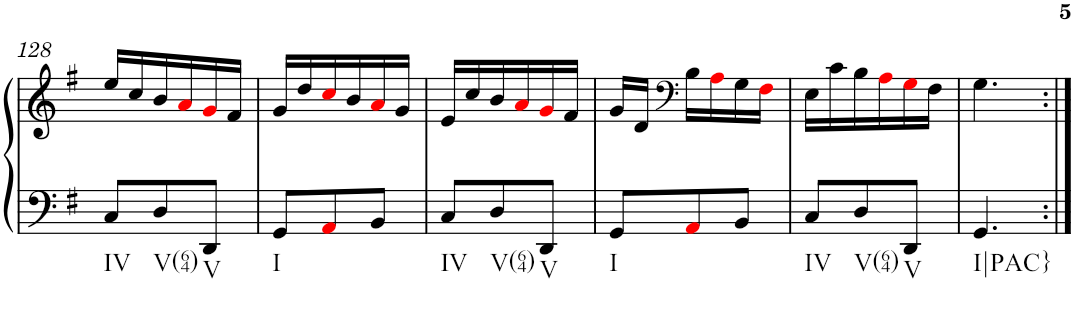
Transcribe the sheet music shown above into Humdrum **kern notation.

**kern	**kern
*part1	*part1
*staff2	*staff1
*I"Piano	*
*I'Pno	*
!!LO:PB:g=z
*clefF4	*clefG2
*k[f#]	*k[f#]
*G:	*G:
*M3/8	*M3/8
=128	=128
!LO:TX:b:t=IV	!
8C/L	16ee/LL
.	16cc/
!LO:TX:b:t=V(64)	!
8D/	16b/
.	16ai/
!LO:TX:b:t=V	!
8DD/J	16gi/
.	16f#/JJ
=129	=129
!LO:TX:b:t=I	!
8GG/L	16g/LL
.	16dd/
8AAi/	16cci/
.	16b/
8BB/J	16ai/
.	16g/JJ
=130	=130
!LO:TX:b:t=IV	!
8C/L	16e/LL
.	16cc/
!LO:TX:b:t=V(64)	!
8D/	16b/
.	16ai/
!LO:TX:b:t=V	!
8DD/J	16gi/
.	16f#/JJ
=131	=131
!LO:TX:b:t=I	!
8GG/L	16g/LL
.	16d/JJ
*	*clefF4
8AAi/	16B\LL
.	16Ai\
8BB/J	16G\
.	16F#i\JJ
=132	=132
!LO:TX:b:t=IV	!
8C/L	16E\LL
.	16c\
!LO:TX:b:t=V(64)	!
8D/	16B\
.	16Ai\
!LO:TX:b:t=V	!
8DD/J	16Gi\
.	16F#\JJ
=133	=133
!LO:TX:b:t=I|PAC}	!
4.GG/	4.G\
=:|!	=:|!
*-	*-
